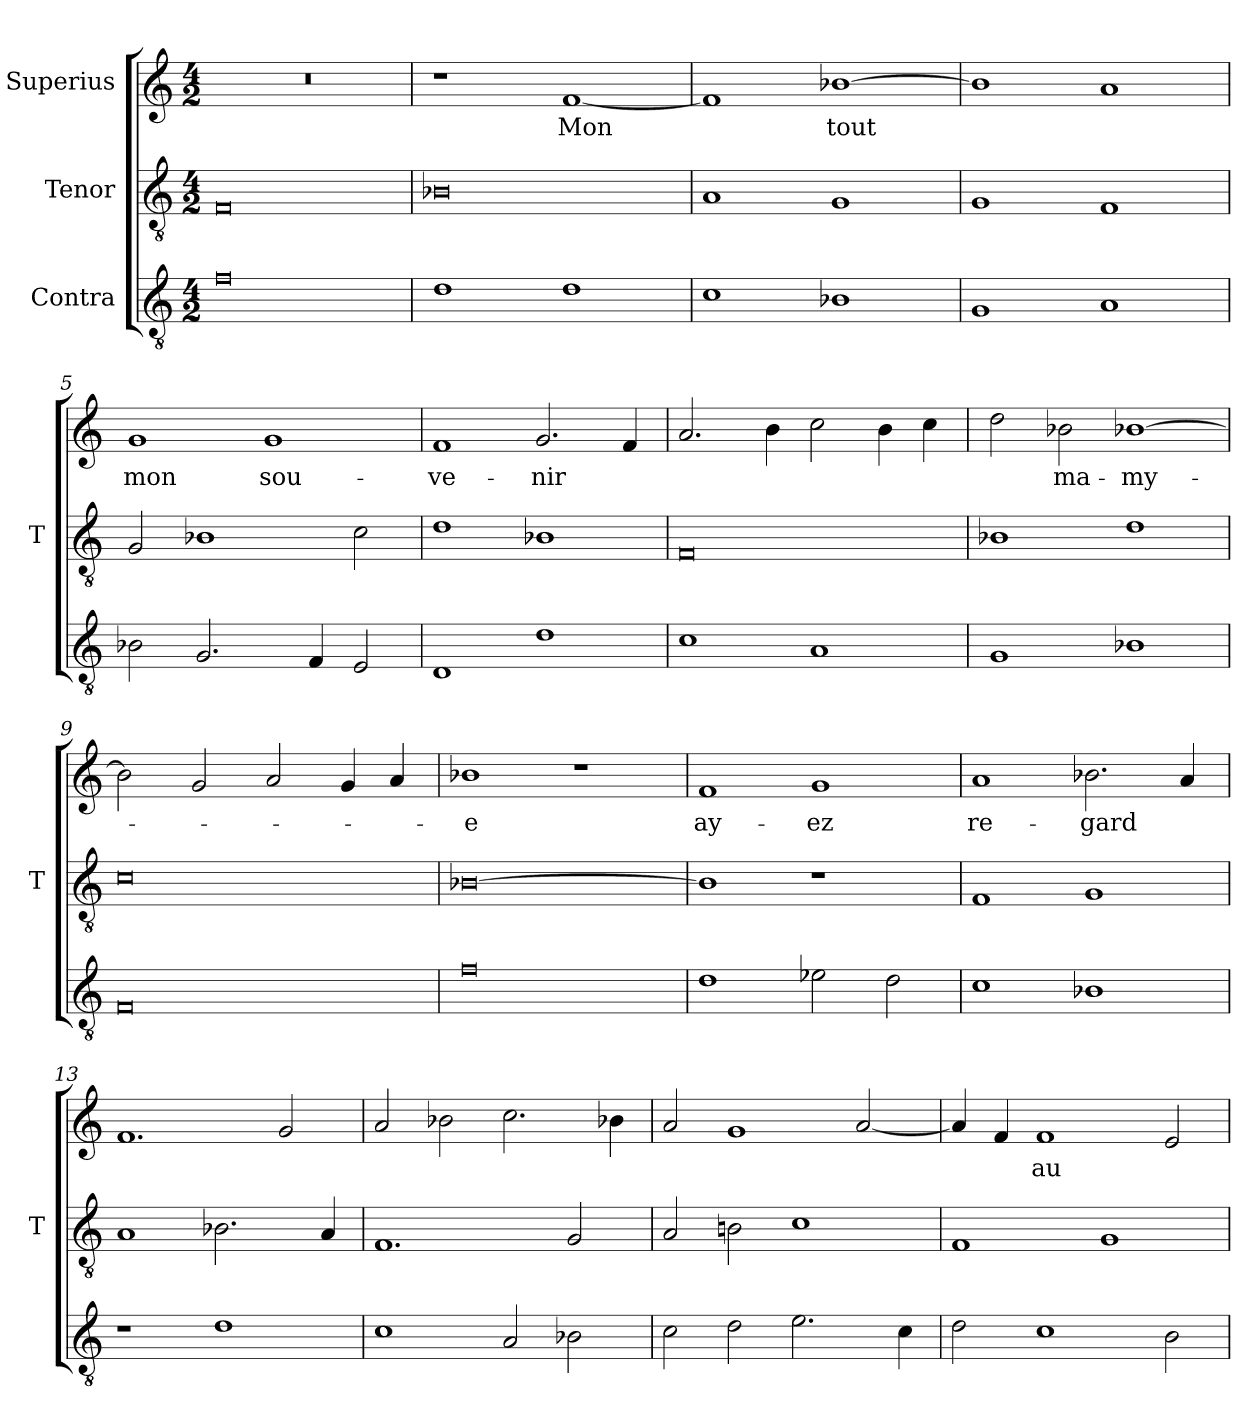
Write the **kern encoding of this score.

**kern	**kern	**kern	**text
*part3	*part2	*part1	*part1
*staff3	*staff2	*staff1	*staff1
*I"Contra	*I"Tenor	*I"Superius	*
*	*I'T	*	*
*clefGv2	*clefGv2	*clefG2	*
*M4/2	*M4/2	*M4/2	*
=1	=1	=1	=1
0f	0F	0r	.
=2	=2	=2	=2
1d	0B-X	1r	.
1d	.	[1f	-Mon
=3	=3	=3	=3
1c	1A	1f]	.
1B-X	1G	[1b-X	-tout
=4	=4	=4	=4
1G	1G	1b-]	.
1A	1F	1a	.
=5	=5	=5	=5
2B-X	2G	1g	-mon
2.G	1B-X	.	.
.	.	1g	sou-
4F	.	.	.
2E	2c	.	.
=6	=6	=6	=6
1D	1d	1f	-ve-
1d	1B-X	2.g	-nir
.	.	4f	.
=7	=7	=7	=7
1c	0F	2.a	.
.	.	4b	.
1A	.	2cc	.
.	.	4b	.
.	.	4cc	.
=8	=8	=8	=8
1G	1B-X	2dd	.
.	.	2b-X	ma-
1B-X	1d	[1b-X	-my-
=9	=9	=9	=9
0F	0c	2b-]	.
.	.	2g	.
.	.	2a	.
.	.	4g	.
.	.	4a	.
=10	=10	=10	=10
0f	[0B-X	1b-X	-e
.	.	1r	.
=11	=11	=11	=11
1d	1B-]	1f	ay-
2e-X	1r	1g	-ez
2d	.	.	.
=12	=12	=12	=12
1c	1F	1a	re-
1B-X	1G	2.b-X	-gard
.	.	4a	.
=13	=13	=13	=13
1r	1A	1.f	.
1d	2.B-X	.	.
.	.	2g	.
.	4A	.	.
=14	=14	=14	=14
1c	1.F	2a	.
.	.	2b-X	.
2A	.	2.cc	.
2B-X	2G	.	.
.	.	4b-X	.
=15	=15	=15	=15
2c	2A	2a	.
2d	2Bn	1g	.
2.e	1c	.	.
.	.	[2a	.
4c	.	.	.
=16	=16	=16	=16
2d	1F	4a]	.
.	.	4f	.
1c	.	1f	-au
.	1G	.	.
2B	.	2e	.
=	=	=	=
*-	*-	*-	*-
